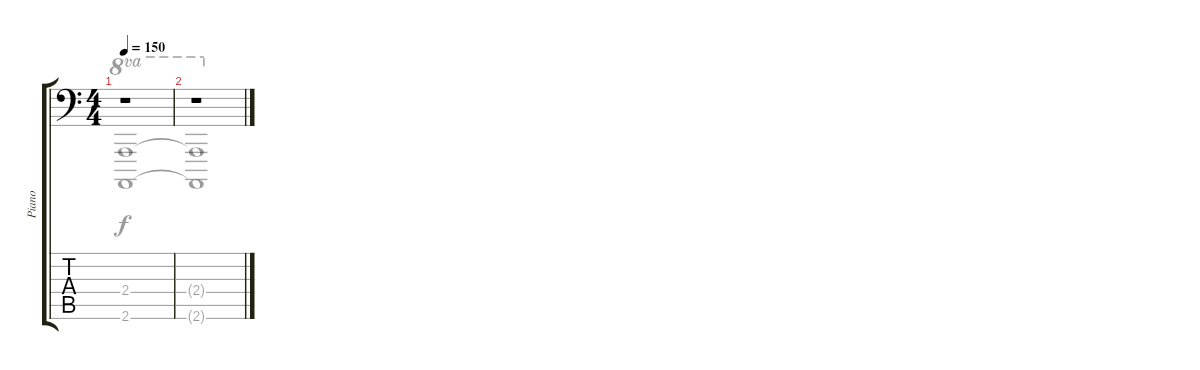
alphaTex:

\track ("Piano" "Piano") {instrument acousticgrandpiano}
\staff {score tabs}
\tuning (E4 B3 G3 G2 D2 G1) {hide}
\voice
\ts (4 4)
\tempo 150
\clef f4
\ks c
r.1{dy f} |
r.1
\voice
\clef f4
\ottava regular
\simile none
\ks c
(2.4{t} 2.6{t}).1{ot 8va dy f} |
(2.4{t} 2.6{t}).1{ot 8va}
